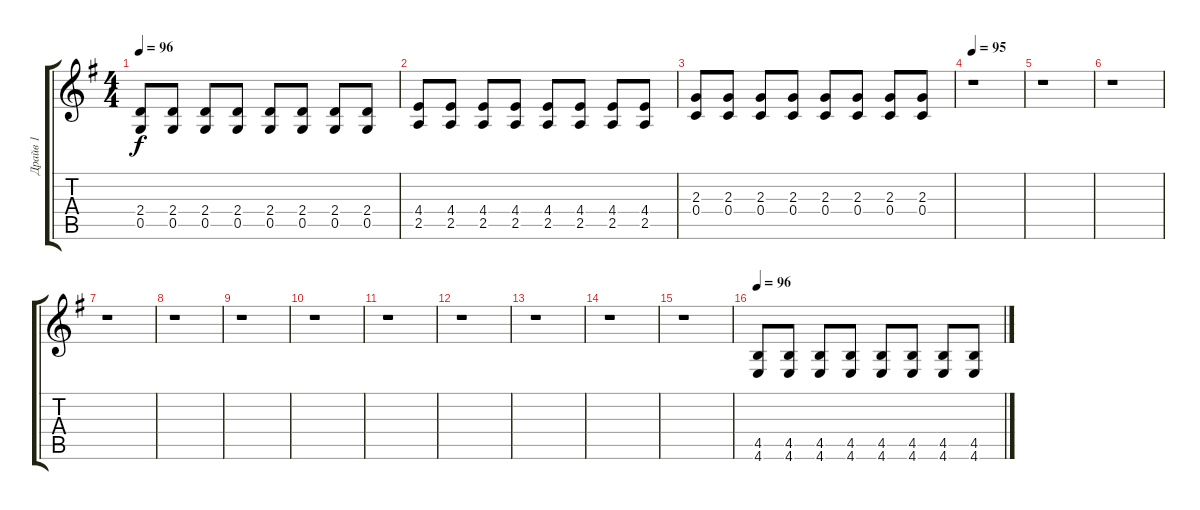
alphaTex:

\track ("Драйв 1" "Драйв 1") {instrument overdrivenguitar}
\staff {score tabs}
\tuning (D4 A3 F3 C3 G2 C2) {hide}
\ts (4 4)
\tempo 96
\clef g2
\ks eminor
(2.4 0.5).8{dy f} (2.4 0.5).8 (2.4 0.5).8 (2.4 0.5).8 (2.4 0.5).8 (2.4 0.5).8 (2.4 0.5).8 (2.4 0.5).8 |
(4.4 2.5).8 (4.4 2.5).8 (4.4 2.5).8 (4.4 2.5).8 (4.4 2.5).8 (4.4 2.5).8 (4.4 2.5).8 (4.4 2.5).8 |
(2.3 0.4).8 (2.3 0.4).8 (2.3 0.4).8 (2.3 0.4).8 (2.3 0.4).8 (2.3 0.4).8 (2.3 0.4).8 (2.3 0.4).8 |
\tempo 95
r.1 |
r.1 |
r.1 |
r.1 |
r.1 |
r.1 |
r.1 |
r.1 |
r.1 |
r.1 |
r.1 |
r.1 |
\tempo 96
(4.5 4.6).8 (4.5 4.6).8 (4.5 4.6).8 (4.5 4.6).8 (4.5 4.6).8 (4.5 4.6).8 (4.5 4.6).8 (4.5 4.6).8
